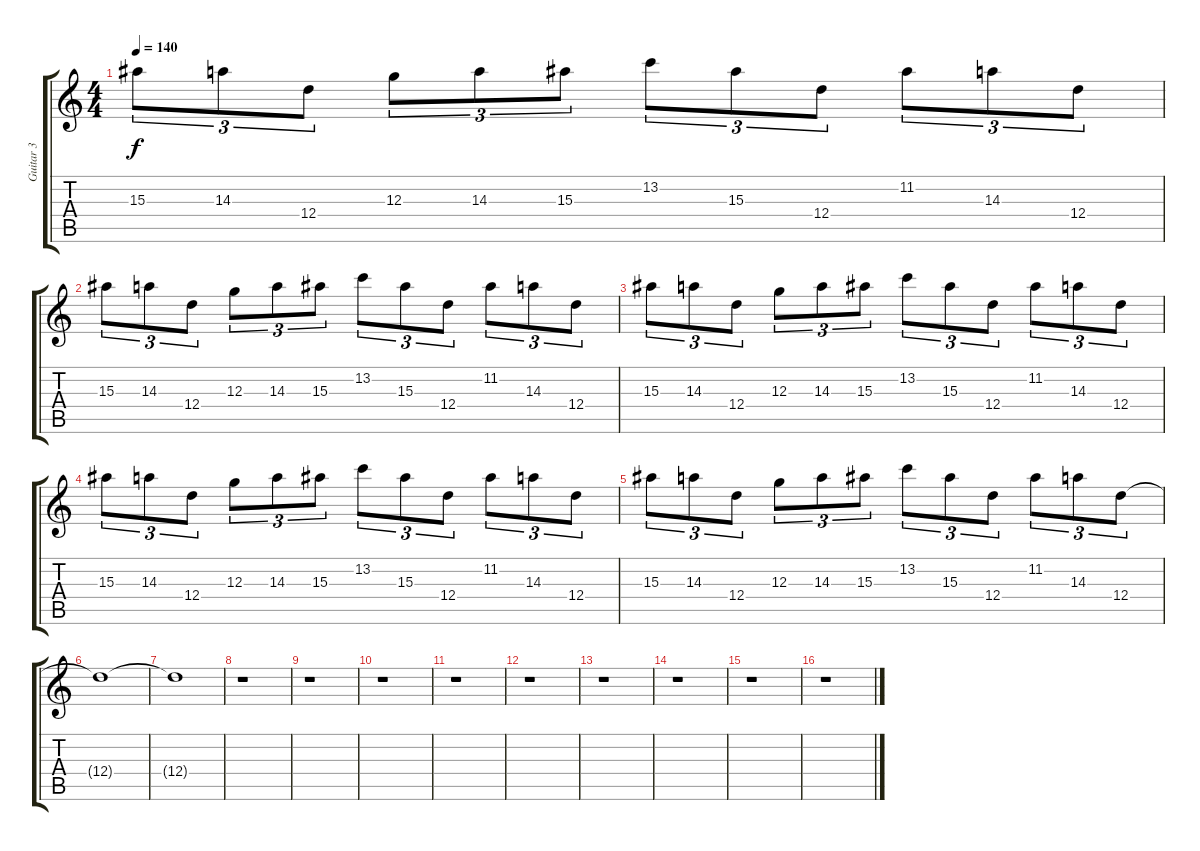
\track ("Guitar 3" "Guitar 3") {instrument distortionguitar}
\staff {score tabs}
\tuning (E4 B3 G3 D3 A2 D2) {hide}
\ts (4 4)
\tempo 140
\clef g2
\ks c
15.3.8{tu (3 2) dy f} 14.3.8{tu (3 2)} 12.4.8{tu (3 2)} 12.3.8{tu (3 2)} 14.3.8{tu (3 2)} 15.3.8{tu (3 2)} 13.2.8{tu (3 2)} 15.3.8{tu (3 2)} 12.4.8{tu (3 2)} 11.2.8{tu (3 2)} 14.3.8{tu (3 2)} 12.4.8{tu (3 2)} |
15.3.8{tu (3 2)} 14.3.8{tu (3 2)} 12.4.8{tu (3 2)} 12.3.8{tu (3 2)} 14.3.8{tu (3 2)} 15.3.8{tu (3 2)} 13.2.8{tu (3 2)} 15.3.8{tu (3 2)} 12.4.8{tu (3 2)} 11.2.8{tu (3 2)} 14.3.8{tu (3 2)} 12.4.8{tu (3 2)} |
15.3.8{tu (3 2)} 14.3.8{tu (3 2)} 12.4.8{tu (3 2)} 12.3.8{tu (3 2)} 14.3.8{tu (3 2)} 15.3.8{tu (3 2)} 13.2.8{tu (3 2)} 15.3.8{tu (3 2)} 12.4.8{tu (3 2)} 11.2.8{tu (3 2)} 14.3.8{tu (3 2)} 12.4.8{tu (3 2)} |
15.3.8{tu (3 2)} 14.3.8{tu (3 2)} 12.4.8{tu (3 2)} 12.3.8{tu (3 2)} 14.3.8{tu (3 2)} 15.3.8{tu (3 2)} 13.2.8{tu (3 2)} 15.3.8{tu (3 2)} 12.4.8{tu (3 2)} 11.2.8{tu (3 2)} 14.3.8{tu (3 2)} 12.4.8{tu (3 2)} |
15.3.8{tu (3 2)} 14.3.8{tu (3 2)} 12.4.8{tu (3 2)} 12.3.8{tu (3 2)} 14.3.8{tu (3 2)} 15.3.8{tu (3 2)} 13.2.8{tu (3 2)} 15.3.8{tu (3 2)} 12.4.8{tu (3 2)} 11.2.8{tu (3 2)} 14.3.8{tu (3 2)} 12.4.8{tu (3 2)} |
12.4{t}.1{volume 0} |
12.4{t}.1 |
r.1 |
r.1 |
r.1 |
r.1 |
r.1 |
r.1 |
r.1 |
r.1 |
r.1
